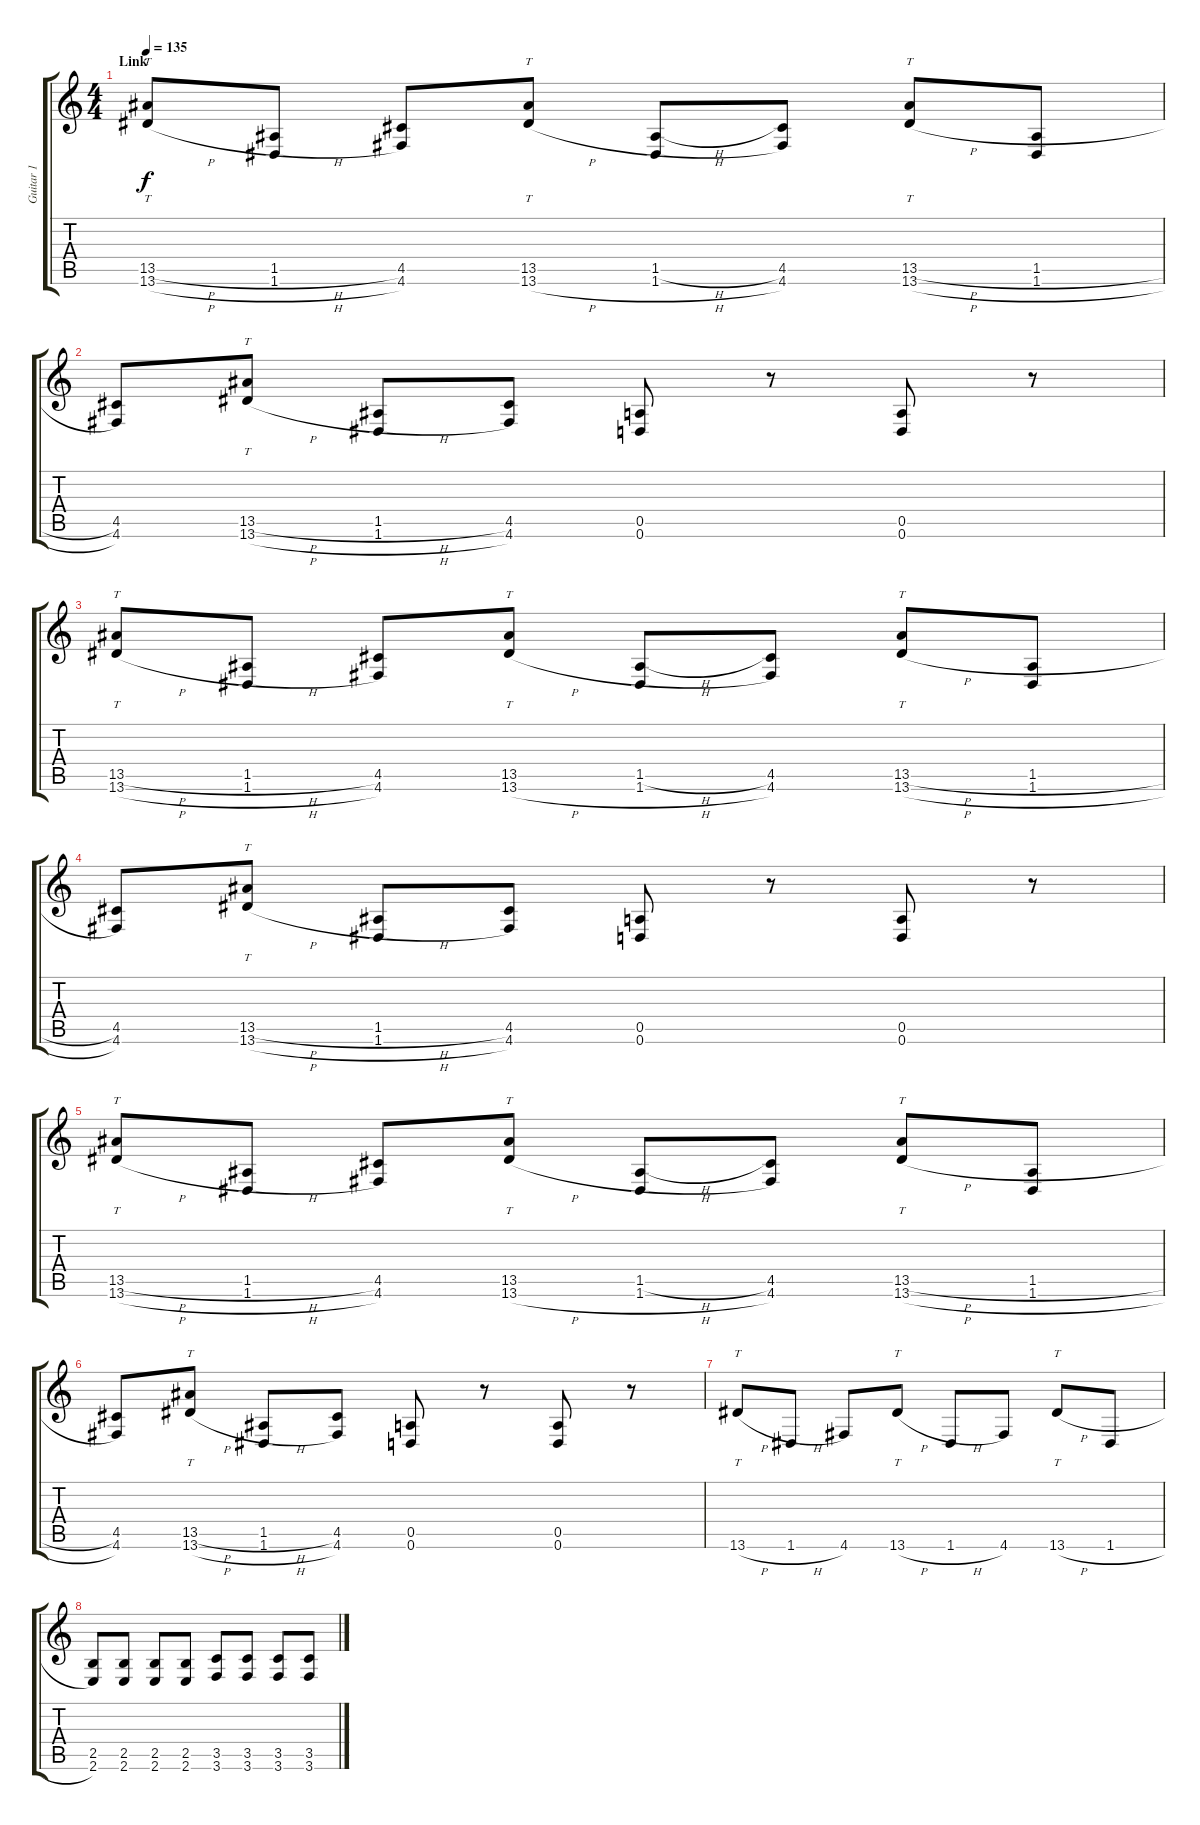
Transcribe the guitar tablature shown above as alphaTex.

\track ("Guitar 1" "Guitar 1") {instrument distortionguitar}
\staff {score tabs}
\tuning (E4 B3 G3 D3 A2 D2) {hide}
\ts (4 4)
\section ("" "Link")
\tempo 135
\clef g2
\ks c
(13.5{h} 13.6{h}).8{tt dy f} (1.5{h} 1.6{h}).8 (4.5 4.6).8 (13.5 13.6{h}).8{tt} (1.5{h} 1.6{h}).8 (4.5 4.6).8 (13.5{h} 13.6{h}).8{tt} (1.5{h} 1.6{h}).8 |
(4.5 4.6).8 (13.5{h} 13.6{h}).8{tt} (1.5{h} 1.6{h}).8 (4.5 4.6).8 (0.5 0.6).8 r.8 (0.5 0.6).8 r.8 |
(13.5{h} 13.6{h}).8{tt} (1.5{h} 1.6{h}).8 (4.5 4.6).8 (13.5 13.6{h}).8{tt} (1.5{h} 1.6{h}).8 (4.5 4.6).8 (13.5{h} 13.6{h}).8{tt} (1.5{h} 1.6{h}).8 |
(4.5 4.6).8 (13.5{h} 13.6{h}).8{tt} (1.5{h} 1.6{h}).8 (4.5 4.6).8 (0.5 0.6).8 r.8 (0.5 0.6).8 r.8 |
(13.5{h} 13.6{h}).8{tt} (1.5{h} 1.6{h}).8 (4.5 4.6).8 (13.5 13.6{h}).8{tt} (1.5{h} 1.6{h}).8 (4.5 4.6).8 (13.5{h} 13.6{h}).8{tt} (1.5{h} 1.6{h}).8 |
(4.5 4.6).8 (13.5{h} 13.6{h}).8{tt} (1.5{h} 1.6{h}).8 (4.5 4.6).8 (0.5 0.6).8 r.8 (0.5 0.6).8 r.8 |
13.6{h}.8{tt} 1.6{h}.8 4.6.8 13.6{h}.8{tt} 1.6{h}.8 4.6.8 13.6{h}.8{tt} 1.6{h}.8 |
(2.5 2.6).8 (2.5 2.6).8 (2.5 2.6).8 (2.5 2.6).8 (3.5 3.6).8 (3.5 3.6).8 (3.5 3.6).8 (3.5 3.6).8
